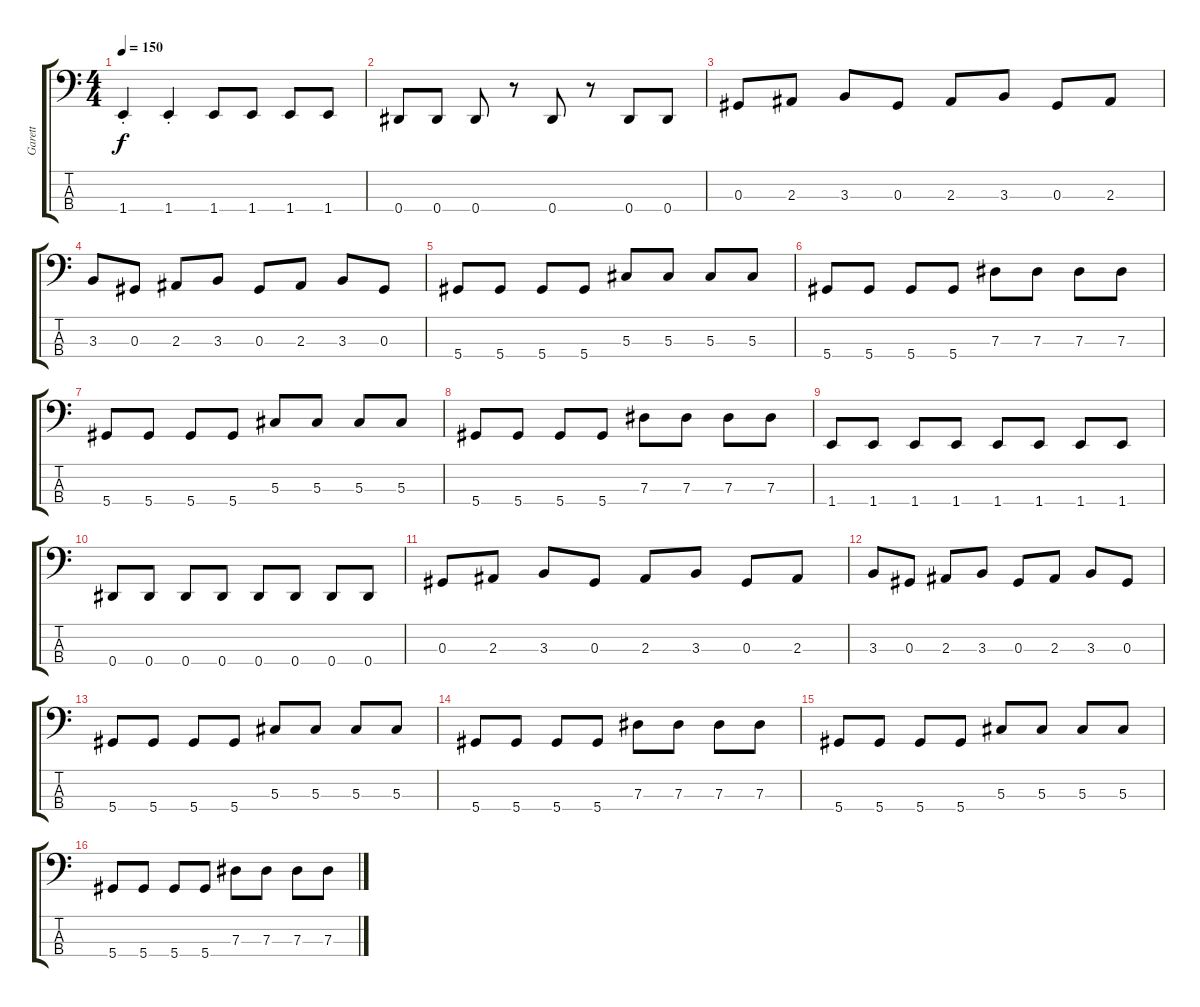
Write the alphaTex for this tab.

\track ("Garett" "Garett") {instrument electricbasspick}
\staff {score tabs}
\tuning (Gb2 Db2 Ab1 Eb1) {hide}
\ts (4 4)
\tempo 150
\clef f4
\ks c
1.4{st}.4{dy f} 1.4{st}.4 1.4.8 1.4.8 1.4.8 1.4.8 |
0.4.8 0.4.8 0.4.8 r.8 0.4.8 r.8 0.4.8 0.4.8 |
0.3.8 2.3.8 3.3.8 0.3.8 2.3.8 3.3.8 0.3.8 2.3.8 |
3.3.8 0.3.8 2.3.8 3.3.8 0.3.8 2.3.8 3.3.8 0.3.8 |
5.4.8 5.4.8 5.4.8 5.4.8 5.3.8 5.3.8 5.3.8 5.3.8 |
5.4.8 5.4.8 5.4.8 5.4.8 7.3.8 7.3.8 7.3.8 7.3.8 |
5.4.8 5.4.8 5.4.8 5.4.8 5.3.8 5.3.8 5.3.8 5.3.8 |
5.4.8 5.4.8 5.4.8 5.4.8 7.3.8 7.3.8 7.3.8 7.3.8 |
1.4.8 1.4.8 1.4.8 1.4.8 1.4.8 1.4.8 1.4.8 1.4.8 |
0.4.8 0.4.8 0.4.8 0.4.8 0.4.8 0.4.8 0.4.8 0.4.8 |
0.3.8 2.3.8 3.3.8 0.3.8 2.3.8 3.3.8 0.3.8 2.3.8 |
3.3.8 0.3.8 2.3.8 3.3.8 0.3.8 2.3.8 3.3.8 0.3.8 |
5.4.8 5.4.8 5.4.8 5.4.8 5.3.8 5.3.8 5.3.8 5.3.8 |
5.4.8 5.4.8 5.4.8 5.4.8 7.3.8 7.3.8 7.3.8 7.3.8 |
5.4.8 5.4.8 5.4.8 5.4.8 5.3.8 5.3.8 5.3.8 5.3.8 |
5.4.8 5.4.8 5.4.8 5.4.8 7.3.8 7.3.8 7.3.8 7.3.8
